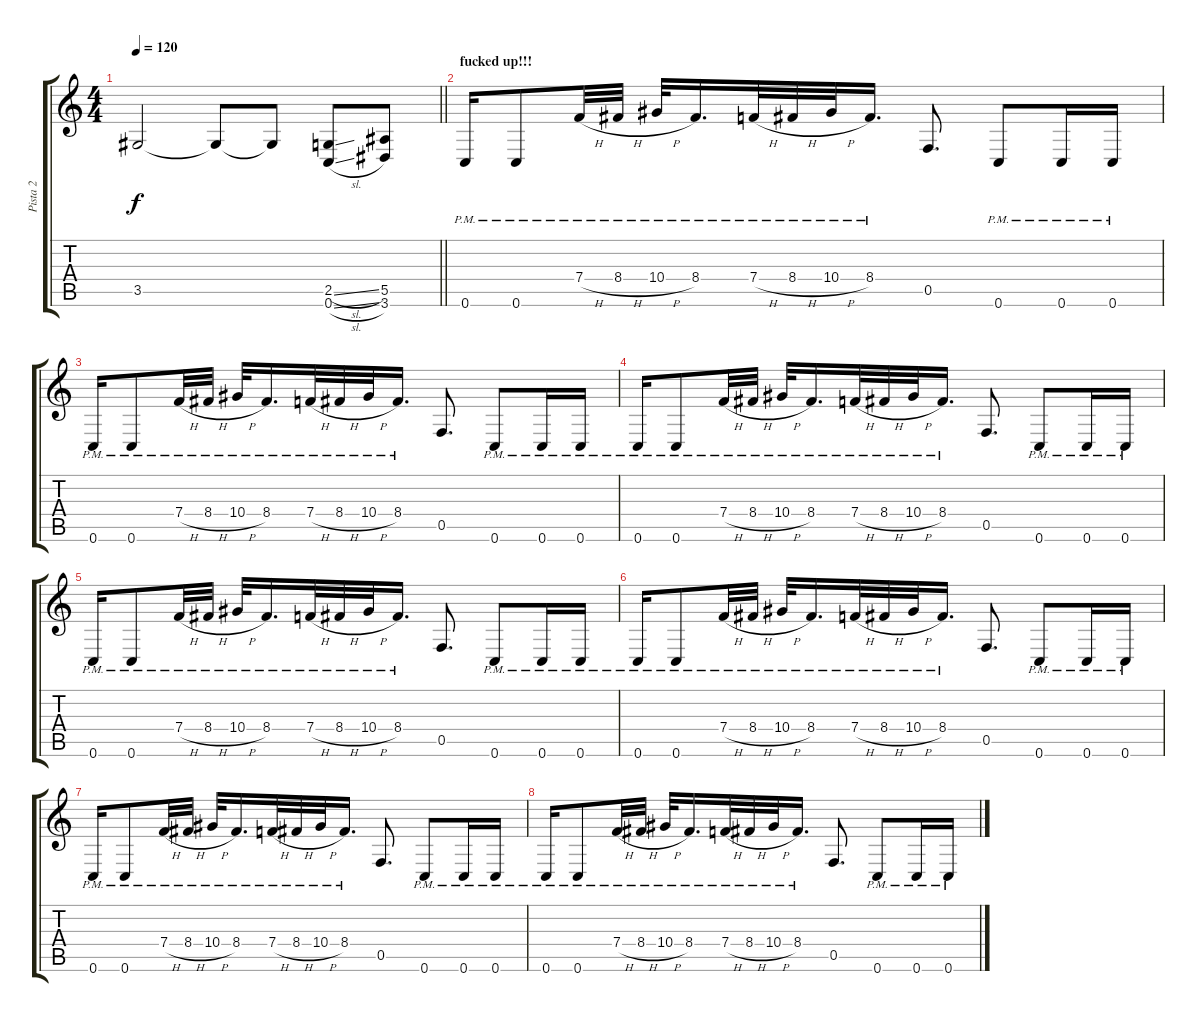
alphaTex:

\track ("Pista 2" "Pista 2") {instrument distortionguitar}
\staff {score tabs}
\tuning (C4 G3 Eb3 Bb2 F2 C2) {hide}
\ts (4 4)
\tempo 120
\clef g2
\barLineRight lightlight
\ks c
3.5{t}.2{dy f} 3.5{t}.8 3.5{t}.8 (2.5{sl} 0.6{sl}).8 (5.5 3.6).8 |
\section ("" "fucked up!!!")
0.6{pm}.16 0.6{pm}.8 7.4{h pm}.32 8.4{h pm}.32 10.4{h pm}.32 8.4{pm}.16{d} 7.4{h pm}.32 8.4{h pm}.32 10.4{h pm}.32 8.4{pm}.16{d} 0.5.8{d} 0.6{pm}.8 0.6{pm}.16 0.6{pm}.16 |
0.6{pm}.16 0.6{pm}.8 7.4{h pm}.32 8.4{h pm}.32 10.4{h pm}.32 8.4{pm}.16{d} 7.4{h pm}.32 8.4{h pm}.32 10.4{h pm}.32 8.4{pm}.16{d} 0.5.8{d} 0.6{pm}.8 0.6{pm}.16 0.6{pm}.16 |
0.6{pm}.16 0.6{pm}.8 7.4{h pm}.32 8.4{h pm}.32 10.4{h pm}.32 8.4{pm}.16{d} 7.4{h pm}.32 8.4{h pm}.32 10.4{h pm}.32 8.4{pm}.16{d} 0.5.8{d} 0.6{pm}.8 0.6{pm}.16 0.6{pm}.16 |
0.6{pm}.16 0.6{pm}.8 7.4{h pm}.32 8.4{h pm}.32 10.4{h pm}.32 8.4{pm}.16{d} 7.4{h pm}.32 8.4{h pm}.32 10.4{h pm}.32 8.4{pm}.16{d} 0.5.8{d} 0.6{pm}.8 0.6{pm}.16 0.6{pm}.16 |
0.6{pm}.16 0.6{pm}.8 7.4{h pm}.32 8.4{h pm}.32 10.4{h pm}.32 8.4{pm}.16{d} 7.4{h pm}.32 8.4{h pm}.32 10.4{h pm}.32 8.4{pm}.16{d} 0.5.8{d} 0.6{pm}.8 0.6{pm}.16 0.6{pm}.16 |
0.6{pm}.16 0.6{pm}.8 7.4{h pm}.32 8.4{h pm}.32 10.4{h pm}.32 8.4{pm}.16{d} 7.4{h pm}.32 8.4{h pm}.32 10.4{h pm}.32 8.4{pm}.16{d} 0.5.8{d} 0.6{pm}.8 0.6{pm}.16 0.6{pm}.16 |
0.6{pm}.16 0.6{pm}.8 7.4{h pm}.32 8.4{h pm}.32 10.4{h pm}.32 8.4{pm}.16{d} 7.4{h pm}.32 8.4{h pm}.32 10.4{h pm}.32 8.4{pm}.16{d} 0.5.8{d} 0.6{pm}.8 0.6{pm}.16 0.6{pm}.16
